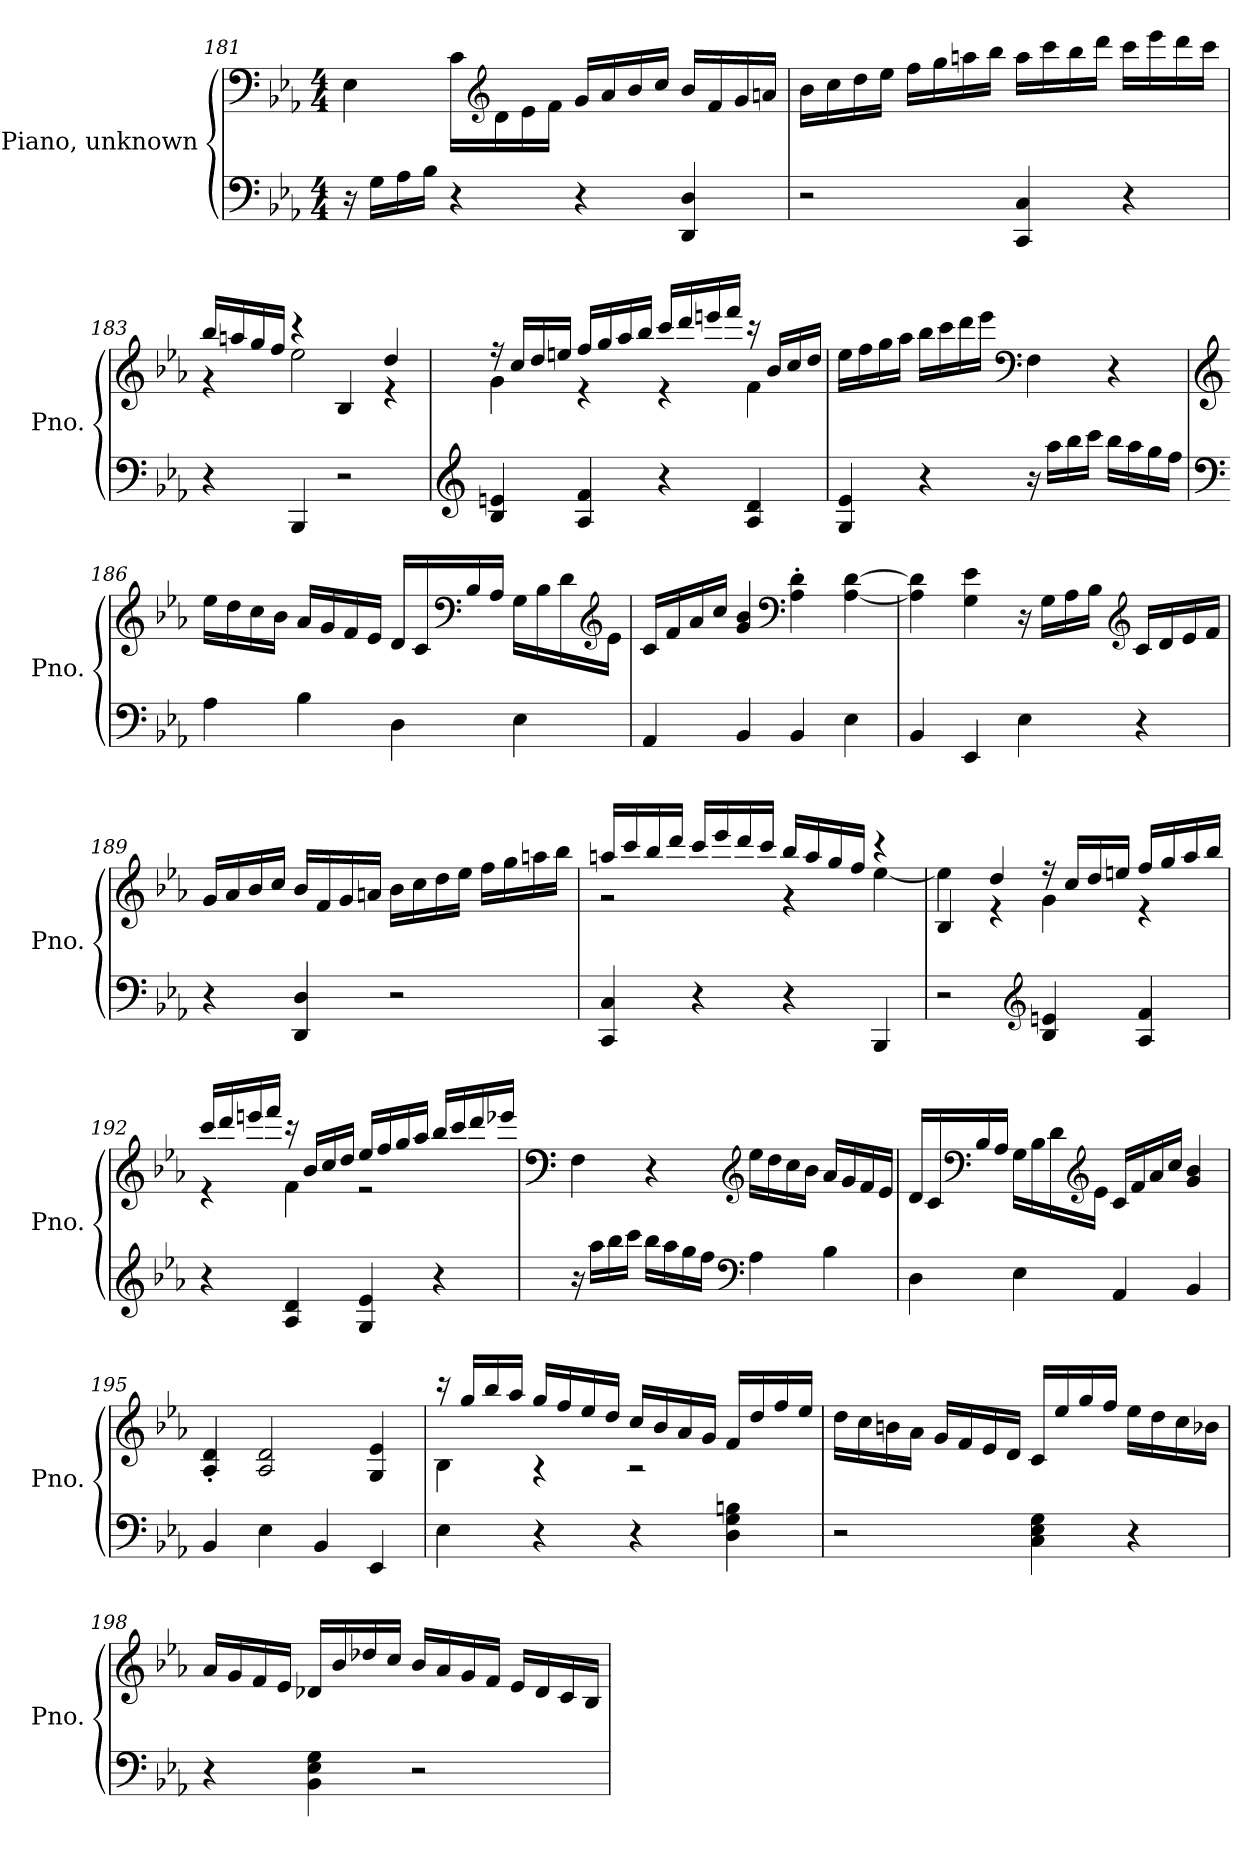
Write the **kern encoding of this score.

**kern	**kern
*part1	*part1
*staff2	*staff1
*I"Piano, unknown	*
*I'Pno.	*
*clefF4	*clefF4
*k[b-e-a-]	*k[b-e-a-]
*M4/4	*M4/4
=181	=181
16r	4E-\
16G\LL	.
16A-\	.
16B-\JJ	.
4r	16c\LL
*	*clefG2
.	16d\
.	16e-\
.	16f\JJ
4r	16g/LL
.	16a-/
.	16b-/
.	16cc/JJ
4DD/ 4D/	16b-/LL
.	16f/
.	16g/
.	16an/JJ
!!LO:PB:g=z
=182	=182
2r	16b-\LL
.	16cc\
.	16dd\
.	16ee-\JJ
.	16ff\LL
.	16gg\
.	16aan\
.	16bb-\JJ
4CC/ 4C/	16aa\LL
.	16ccc\
.	16bb-\
.	16ddd\JJ
4r	16ccc\LL
.	16eee-\
.	16ddd\
.	16ccc\JJ
=183	=183
*	*^
4r	16bb-/LL	4r
.	16aan/	.
.	16gg/	.
.	16ff/JJ	.
4BBB-/	4r	2ee-\
2r	4B-/	.
.	4dd/	4r
!!LO:LB:g=z	!!
=184	=184	=184
*clefG2	*	*
4B-/ 4en/	16r	4g\
.	16cc/LL	.
.	16dd/	.
.	16een/JJ	.
4A-/ 4f/	16ff/LL	4r
.	16gg/	.
.	16aa-/	.
.	16bb-/JJ	.
4r	16ccc/LL	4r
.	16ddd/	.
.	16eeen/	.
.	16fff/JJ	.
4A-/ 4d/	16r	4f\
.	16b-/LL	.
.	16cc/	.
.	16dd/JJ	.
*	*v	*v
=185	=185
4G/ 4e-/	16ee-\LL
.	16ff\
.	16gg\
.	16aa-\JJ
4r	16bb-\LL
.	16ccc\
.	16ddd\
.	16eee-\JJ
*	*clefF4
16r	4F\
16aa-\LL	.
16bb-\	.
16ccc\JJ	.
16bb-\LL	4r
16aa-\	.
16gg\	.
16ff\JJ	.
!!LO:LB:g=z
=186	=186
*clefF4	*clefG2
4A-\	16ee-\LL
.	16dd\
.	16cc\
.	16b-\JJ
4B-\	16a-/LL
.	16g/
.	16f/
.	16e-/JJ
4D\	16d/LL
.	16c/
*	*clefF4
.	16B-/
.	16A-/JJ
4E-\	16G\LL
.	16B-\
.	16d\
*	*clefG2
.	16e-\JJ
=187	=187
4AA-/	16c/LL
.	16f/
.	16a-/
.	16cc/JJ
4BB-/	4g/ 4b-/
*	*clefF4
4BB-/	4A-\' 4d\'
4E-\	[4A-\ [4d\
=188	=188
4BB-/	4A-\] 4d\]
4EE-/	4G\ 4e-\
4E-\	16r
.	16G\LL
.	16A-\
.	16B-\JJ
*	*clefG2
4r	16c/LL
.	16d/
.	16e-/
.	16f/JJ
!!LO:LB:g=z
=189	=189
4r	16g/LL
.	16a-/
.	16b-/
.	16cc/JJ
4DD/ 4D/	16b-/LL
.	16f/
.	16g/
.	16an/JJ
2r	16b-\LL
.	16cc\
.	16dd\
.	16ee-\JJ
.	16ff\LL
.	16gg\
.	16aan\
.	16bb-\JJ
=190	=190
*	*^
4CC/ 4C/	16aan/LL	2r
.	16ccc/	.
.	16bb-/	.
.	16ddd/JJ	.
4r	16ccc/LL	.
.	16eee-/	.
.	16ddd/	.
.	16ccc/JJ	.
4r	16bb-/LL	4r
.	16aa/	.
.	16gg/	.
.	16ff/JJ	.
4BBB-/	4r	[4ee-\
!!LO:LB:g=z	!!
=191	=191	=191
2r	4B-/	4ee-\]
.	4dd/	4r
*clefG2	*	*
4B-/ 4en/	16r	4g\
.	16cc/LL	.
.	16dd/	.
.	16een/JJ	.
4A-/ 4f/	16ff/LL	4r
.	16gg/	.
.	16aa-/	.
.	16bb-/JJ	.
=192	=192	=192
4r	16ccc/LL	4r
.	16ddd/	.
.	16eeen/	.
.	16fff/JJ	.
4A-/ 4d/	16r	4f\
.	16b-/LL	.
.	16cc/	.
.	16dd/JJ	.
4G/ 4e-/	16ee-/LL	2r
.	16ff/	.
.	16gg/	.
.	16aa-/JJ	.
4r	16bb-/LL	.
.	16ccc/	.
.	16ddd/	.
.	16eee-X/JJ	.
*	*v	*v
!!LO:LB:g=z
=193	=193
*	*clefF4
16r	4F\
16aa-\LL	.
16bb-\	.
16ccc\JJ	.
16bb-\LL	4r
16aa-\	.
16gg\	.
16ff\JJ	.
*clefF4	*clefG2
4A-\	16ee-\LL
.	16dd\
.	16cc\
.	16b-\JJ
4B-\	16a-/LL
.	16g/
.	16f/
.	16e-/JJ
=194	=194
4D\	16d/LL
.	16c/
*	*clefF4
.	16B-/
.	16A-/JJ
4E-\	16G\LL
.	16B-\
.	16d\
*	*clefG2
.	16e-\JJ
4AA-/	16c/LL
.	16f/
.	16a-/
.	16cc/JJ
4BB-/	4g/ 4b-/
=195	=195
4BB-/	4A-/' 4d/'
4E-\	2A-/ 2d/
4BB-/	.
4EE-/	4G/ 4e-/
!!LO:PB:g=z
=196	=196
*	*^
4E-\	16r	4B-\
.	16gg/LL	.
.	16bb-/	.
.	16aa-/JJ	.
4r	16gg/LL	4r
.	16ff/	.
.	16ee-/	.
.	16dd/JJ	.
4r	16cc/LL	2r
.	16b-/	.
.	16a-/	.
.	16g/JJ	.
4D\ 4G\ 4Bn\	16f/LL	.
.	16dd/	.
.	16ff/	.
.	16ee-/JJ	.
*	*v	*v
=197	=197
2r	16dd\LL
.	16cc\
.	16bn\
.	16a-\JJ
.	16g/LL
.	16f/
.	16e-/
.	16d/JJ
4C\ 4E-\ 4G\	16c/LL
.	16ee-/
.	16gg/
.	16ff/JJ
4r	16ee-\LL
.	16dd\
.	16cc\
.	16b-X\JJ
!!LO:LB:g=z
=198	=198
4r	16a-/LL
.	16g/
.	16f/
.	16e-/JJ
4BB-\ 4E-\ 4G\	16d-X/LL
.	16b-/
.	16dd-X/
.	16cc/JJ
2r	16b-/LL
.	16a-/
.	16g/
.	16f/JJ
.	16e-/LL
.	16d-/
.	16c/
.	16B-/JJ
=	=
*-	*-
